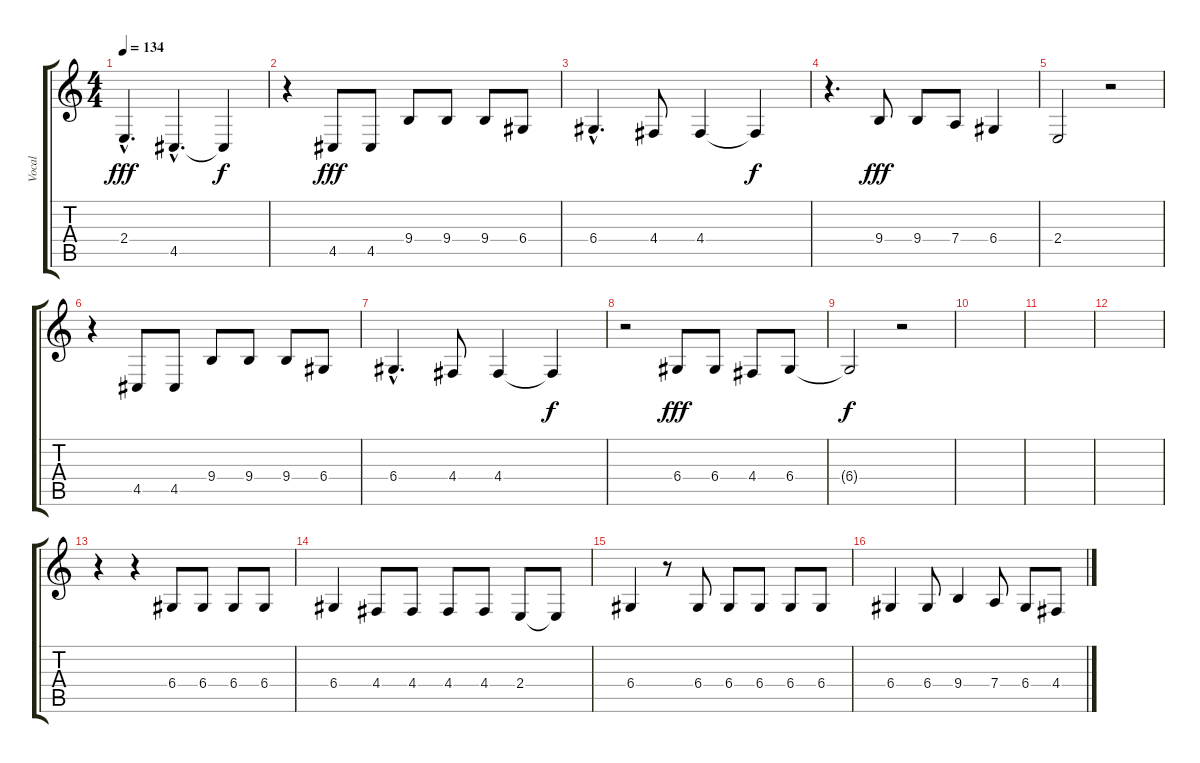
\track ("Vocal" "Vocal") {instrument cello}
\staff {score tabs}
\tuning (E4 B3 G3 D3 A2 E2) {hide}
\ts (4 4)
\tempo 134
\clef g2
\ks c
2.4{hac}.4{d dy fff} 4.5{hac}.4{d} 4.5{t}.4{dy f} |
r.4 4.5.8{dy fff} 4.5.8 9.4.8 9.4.8 9.4.8 6.4.8 |
6.4{hac}.4{d} 4.4.8 4.4.4 4.4{t}.4{dy f} |
r.4{d} 9.4.8{dy fff} 9.4.8 7.4.8 6.4.4 |
2.4.2 r.2 |
r.4 4.5.8 4.5.8 9.4.8 9.4.8 9.4.8 6.4.8 |
6.4{hac}.4{d} 4.4.8 4.4.4 4.4{t}.4{dy f} |
r.2 6.4.8{dy fff} 6.4.8 4.4.8 6.4.8 |
6.4{t}.2{dy f} r.2 |
|
|
|
r.4{volume 13} r.4 6.4.8 6.4.8 6.4.8 6.4.8 |
6.4.4 4.4.8 4.4.8 4.4.8 4.4.8 2.4.8 2.4{t}.8 |
6.4.4 r.8 6.4.8 6.4.8 6.4.8 6.4.8 6.4.8 |
6.4.4 6.4.8 9.4.4 7.4.8 6.4.8 4.4.8
